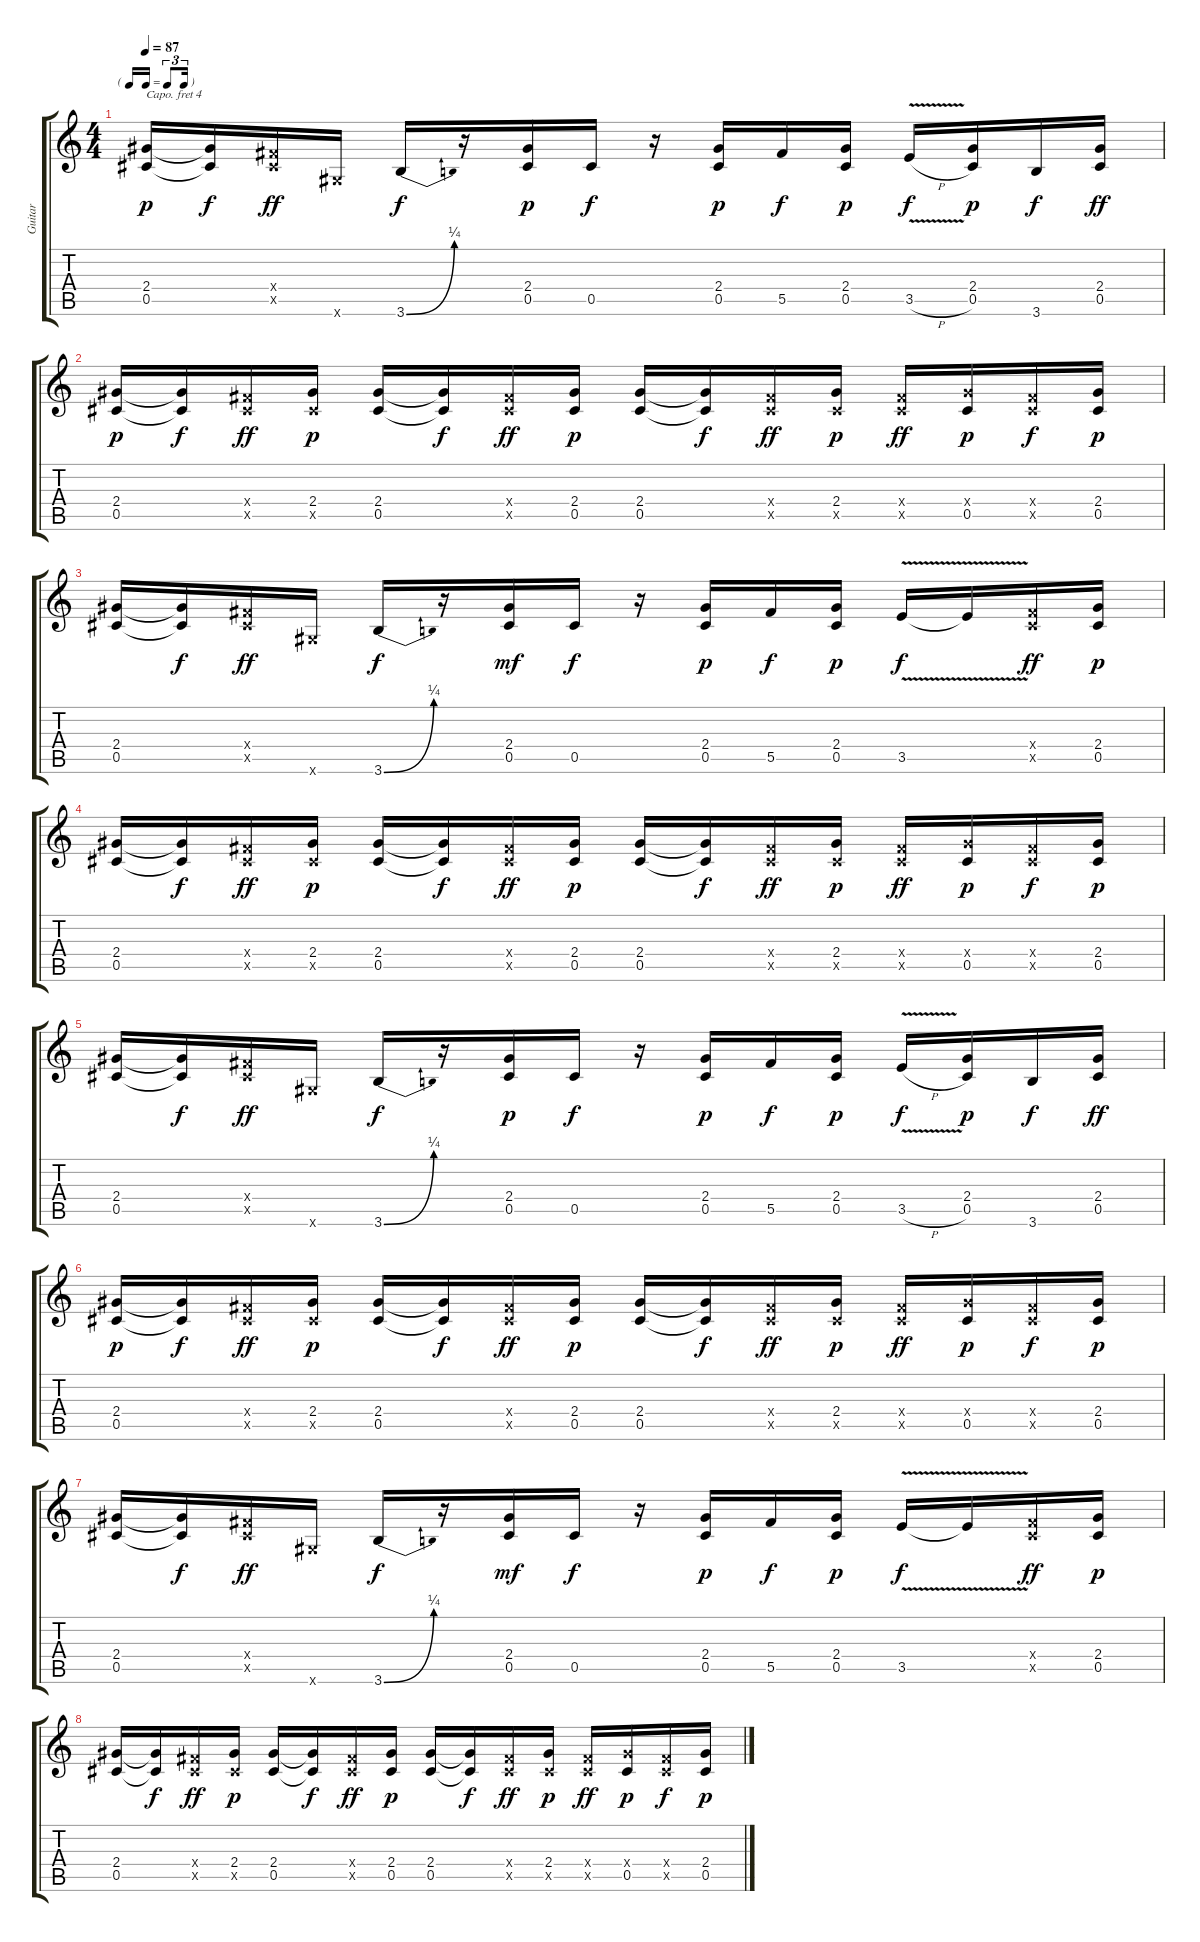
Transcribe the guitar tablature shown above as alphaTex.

\track ("Guitar" "Guitar") {instrument overdrivenguitar}
\staff {score tabs}
\capo 4
\tuning (E4 B3 G3 D3 A2 E2) {hide}
\ts (4 4)
\tf triplet16th
\tempo 87
\clef g2
\ks c
(2.4 0.5).16{dy p} (2.4{t} 0.5{t}).16{dy f} (0.4{x} 0.5{x}).16{dy ff} 0.6{x}.16 3.6{be (bend 0 0 60 1)}.16{dy f} r.16 (2.4 0.5).16{dy p} 0.5.16{dy f} r.16 (2.4 0.5).16{dy p} 5.5.16{dy f} (2.4 0.5).16{dy p} 3.5{v h}.16{dy f} (2.4 0.5).16{dy p} 3.6.16{dy f} (2.4 0.5).16{dy ff} |
(2.4 0.5).16{dy p} (2.4{t} 0.5{t}).16{dy f} (0.4{x} 0.5{x}).16{dy ff} (2.4 0.5{x}).16{dy p} (2.4 0.5).16 (2.4{t} 0.5{t}).16{dy f} (0.4{x} 0.5{x}).16{dy ff} (2.4 0.5).16{dy p} (2.4 0.5).16 (2.4{t} 0.5{t}).16{dy f} (0.4{x} 0.5{x}).16{dy ff} (2.4 0.5{x}).16{dy p} (0.4{x} 0.5{x}).16{dy ff} (2.4{x} 0.5).16{dy p} (0.4{x} 0.5{x}).16{dy f} (2.4 0.5).16{dy p} |
(2.4 0.5).16 (2.4{t} 0.5{t}).16{dy f} (0.4{x} 0.5{x}).16{dy ff} 0.6{x}.16 3.6{be (bend 0 0 60 1)}.16{dy f} r.16 (2.4 0.5).16{dy mf} 0.5.16{dy f} r.16 (2.4 0.5).16{dy p} 5.5.16{dy f} (2.4 0.5).16{dy p} 3.5{v}.16{dy f} 3.5{t}.16 (0.4{x} 0.5{x}).16{dy ff} (2.4 0.5).16{dy p} |
(2.4 0.5).16 (2.4{t} 0.5{t}).16{dy f} (0.4{x} 0.5{x}).16{dy ff} (2.4 0.5{x}).16{dy p} (2.4 0.5).16 (2.4{t} 0.5{t}).16{dy f} (0.4{x} 0.5{x}).16{dy ff} (2.4 0.5).16{dy p} (2.4 0.5).16 (2.4{t} 0.5{t}).16{dy f} (0.4{x} 0.5{x}).16{dy ff} (2.4 0.5{x}).16{dy p} (0.4{x} 0.5{x}).16{dy ff} (2.4{x} 0.5).16{dy p} (0.4{x} 0.5{x}).16{dy f} (2.4 0.5).16{dy p} |
(2.4 0.5).16 (2.4{t} 0.5{t}).16{dy f} (0.4{x} 0.5{x}).16{dy ff} 0.6{x}.16 3.6{be (bend 0 0 60 1)}.16{dy f} r.16 (2.4 0.5).16{dy p} 0.5.16{dy f} r.16 (2.4 0.5).16{dy p} 5.5.16{dy f} (2.4 0.5).16{dy p} 3.5{v h}.16{dy f} (2.4 0.5).16{dy p} 3.6.16{dy f} (2.4 0.5).16{dy ff} |
(2.4 0.5).16{dy p} (2.4{t} 0.5{t}).16{dy f} (0.4{x} 0.5{x}).16{dy ff} (2.4 0.5{x}).16{dy p} (2.4 0.5).16 (2.4{t} 0.5{t}).16{dy f} (0.4{x} 0.5{x}).16{dy ff} (2.4 0.5).16{dy p} (2.4 0.5).16 (2.4{t} 0.5{t}).16{dy f} (0.4{x} 0.5{x}).16{dy ff} (2.4 0.5{x}).16{dy p} (0.4{x} 0.5{x}).16{dy ff} (2.4{x} 0.5).16{dy p} (0.4{x} 0.5{x}).16{dy f} (2.4 0.5).16{dy p} |
(2.4 0.5).16 (2.4{t} 0.5{t}).16{dy f} (0.4{x} 0.5{x}).16{dy ff} 0.6{x}.16 3.6{be (bend 0 0 60 1)}.16{dy f} r.16 (2.4 0.5).16{dy mf} 0.5.16{dy f} r.16 (2.4 0.5).16{dy p} 5.5.16{dy f} (2.4 0.5).16{dy p} 3.5{v}.16{dy f} 3.5{t}.16 (0.4{x} 0.5{x}).16{dy ff} (2.4 0.5).16{dy p} |
(2.4 0.5).16 (2.4{t} 0.5{t}).16{dy f} (0.4{x} 0.5{x}).16{dy ff} (2.4 0.5{x}).16{dy p} (2.4 0.5).16 (2.4{t} 0.5{t}).16{dy f} (0.4{x} 0.5{x}).16{dy ff} (2.4 0.5).16{dy p} (2.4 0.5).16 (2.4{t} 0.5{t}).16{dy f} (0.4{x} 0.5{x}).16{dy ff} (2.4 0.5{x}).16{dy p} (0.4{x} 0.5{x}).16{dy ff} (2.4{x} 0.5).16{dy p} (0.4{x} 0.5{x}).16{dy f} (2.4 0.5).16{dy p}
